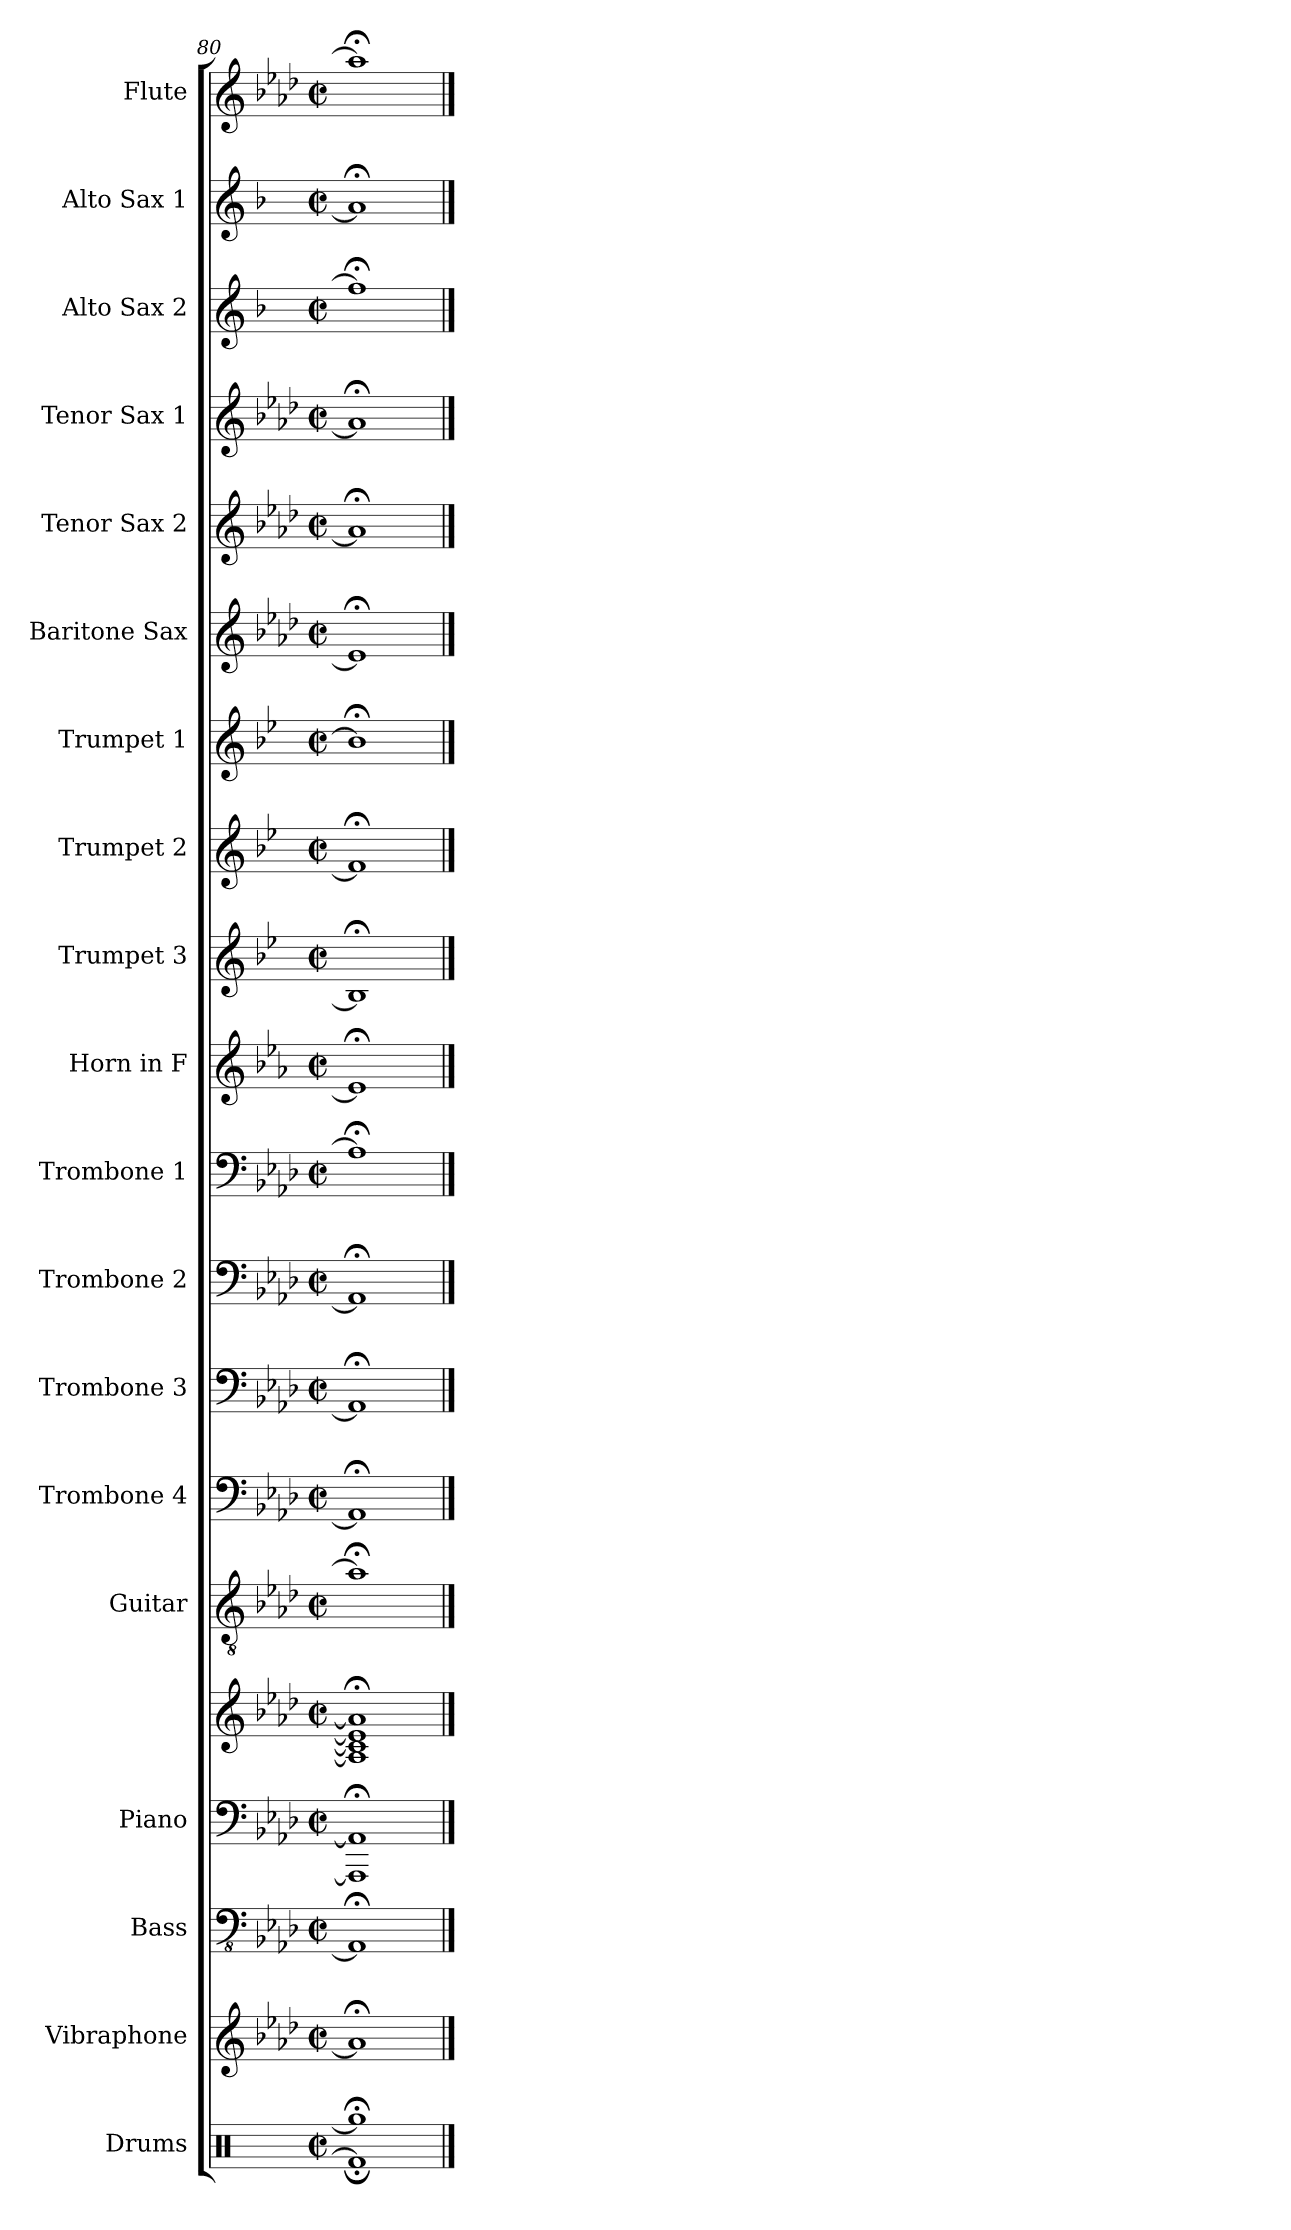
**kern	**kern	**kern	**kern	**kern	**kern	**kern	**kern	**kern	**kern	**kern	**kern	**kern	**kern	**kern	**kern	**kern	**kern	**kern	**kern
*part19	*part18	*part17	*part16	*part16	*part15	*part14	*part13	*part12	*part11	*part10	*part9	*part8	*part7	*part6	*part5	*part4	*part3	*part2	*part1
*staff20	*staff19	*staff18	*staff17	*staff16	*staff15	*staff14	*staff13	*staff12	*staff11	*staff10	*staff9	*staff8	*staff7	*staff6	*staff5	*staff4	*staff3	*staff2	*staff1
*I"Drums	*I"Vibraphone	*I"Bass	*I"Piano	*	*I"Guitar	*I"Trombone 4	*I"Trombone 3	*I"Trombone 2	*I"Trombone 1	*I"Horn in F	*I"Trumpet 3	*I"Trumpet 2	*I"Trumpet 1	*I"Baritone Sax	*I"Tenor Sax 2	*I"Tenor Sax 1	*I"Alto Sax 2	*I"Alto Sax 1	*I"Flute
*I'Drums	*I'Vib.	*I'Bass	*I'Piano	*	*I'Gtr.	*I'Tbn. 4	*I'Tbn. 3	*I'Tbn. 2	*I'Tbn. 1	*	*I'Tpt. 3	*I'Tpt. 2	*I'Tpt. 1	*I'Bari	*I'Tenor 2	*I'Tenor 1	*I'Alto 2	*I'Alto 1	*I'Fl.
*clefX	*clefG2	*clefFv4	*clefF4	*clefG2	*clefGv2	*clefF4	*clefF4	*clefF4	*clefF4	*clefG2	*clefG2	*clefG2	*clefG2	*clefG2	*clefG2	*clefG2	*clefG2	*clefG2	*clefG2
*	*	*	*	*	*	*	*	*	*	*ITrd4c7	*ITrd1c2	*ITrd1c2	*ITrd1c2	*ITrd12c21	*ITrd8c14	*ITrd8c14	*ITrd5c9	*ITrd5c9	*
*k[]	*k[b-e-a-d-]	*k[b-e-a-d-]	*k[b-e-a-d-]	*k[b-e-a-d-]	*k[b-e-a-d-]	*k[b-e-a-d-]	*k[b-e-a-d-]	*k[b-e-a-d-]	*k[b-e-a-d-]	*k[b-e-a-d-]	*k[b-e-a-d-]	*k[b-e-a-d-]	*k[b-e-a-d-]	*k[b-e-a-d-]	*k[b-e-a-d-]	*k[b-e-a-d-]	*k[b-e-a-d-]	*k[b-e-a-d-]	*k[b-e-a-d-]
*M2/2	*M2/2	*M2/2	*M2/2	*M2/2	*M2/2	*M2/2	*M2/2	*M2/2	*M2/2	*M2/2	*M2/2	*M2/2	*M2/2	*M2/2	*M2/2	*M2/2	*M2/2	*M2/2	*M2/2
*met(c|)	*met(c|)	*met(c|)	*met(c|)	*met(c|)	*met(c|)	*met(c|)	*met(c|)	*met(c|)	*met(c|)	*met(c|)	*met(c|)	*met(c|)	*met(c|)	*met(c|)	*met(c|)	*met(c|)	*met(c|)	*met(c|)	*met(c|)
=80	=80	=80	=80	=80	=80	=80	=80	=80	=80	=80	=80	=80	=80	=80	=80	=80	=80	=80	=80
*^	*	*	*	*	*	*	*	*	*	*	*	*	*	*	*	*	*	*	*
1Rgg;<]	1Rf;]	1a-;<]	1AAA-;<]	1AAA-];< 1AA-];<	1A-];< 1c];< 1e-];< 1a-];<	1a-;<]	1AA-;<]	1AA-;<]	1AA-;<]	1A-;<]	1A-;<]	1A-;<]	1e-;<]	1a-;<]	1E-;<]	1A-;<]	1A-;<]	1a-;<]	1c;<]	1aa-;<]
*v	*v	*	*	*	*	*	*	*	*	*	*	*	*	*	*	*	*	*	*	*
==	==	==	==	==	==	==	==	==	==	==	==	==	==	==	==	==	==	==	==
*-	*-	*-	*-	*-	*-	*-	*-	*-	*-	*-	*-	*-	*-	*-	*-	*-	*-	*-	*-
